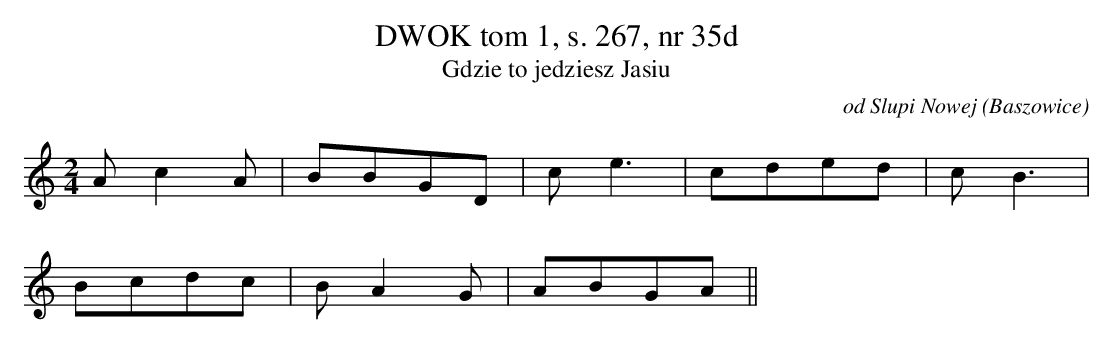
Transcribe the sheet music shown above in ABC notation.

X:1
T:DWOK tom 1, s. 267, nr 35d
T:Gdzie to jedziesz Jasiu
O:od Slupi Nowej (Baszowice)
M:2/4
L:1/8
K:C
Ac2A | BBGD |ce3 | cded |cB3 |
 Bcdc |BA2G | ABGA||
